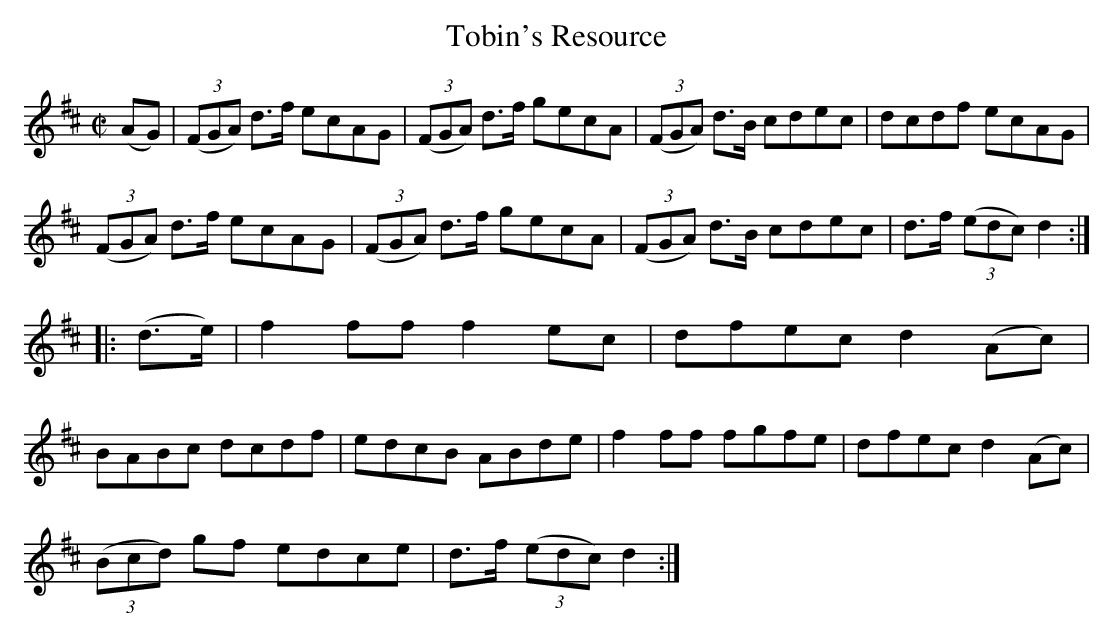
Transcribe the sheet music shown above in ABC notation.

X:1
T: Tobin's Resource
M: C|
L: 1/8
K: D
(AG)|(3(FGA) d>f ecAG|(3(FGA) d>f gecA|(3(FGA) d>B cdec|dcdf ecAG|
(3(FGA) d>f ecAG|(3(FGA) d>f gecA|(3(FGA) d>B cdec|d>f (3(edc) d2:|
|:(d>e)|f2 ff f2 ec|dfec d2 (Ac)|
BABc dcdf|edcB ABde|f2 ff fgfe|dfec d2 (Ac)|
(3(Bcd) gf edce|d>f (3(edc) d2:|
